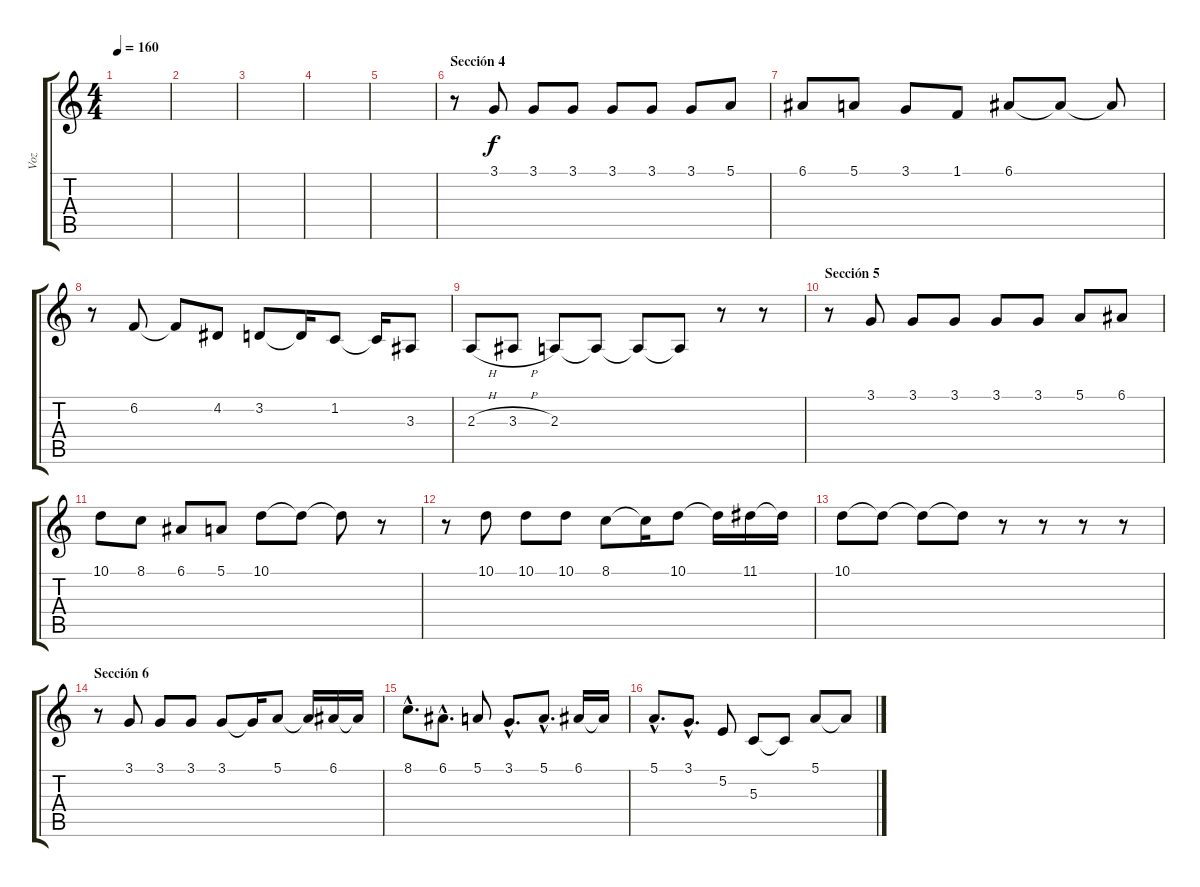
\track ("Voz" "Voz") {instrument trombone}
\staff {score tabs}
\tuning (E4 B3 G3 D3 A2 E2) {hide}
\ts (4 4)
\tempo 160
\clef g2
\ks c
|
|
|
|
|
\section ("" "Sección 4")
r.8 3.1.8 3.1.8 3.1.8 3.1.8 3.1.8 3.1.8 5.1.8 |
6.1.8 5.1.8 3.1.8 1.1.8 6.1.8 6.1{t}.8 6.1{t}.8 |
r.8 6.2.8 6.2{t}.8 4.2.8 3.2.8 3.2{t}.16 1.2.8 1.2{t}.16 3.3.8 |
2.3{h}.8 3.3{h}.8 2.3.8 2.3{t}.8 2.3{t}.8 2.3{t}.8 r.8 r.8 |
\section ("" "Sección 5")
r.8 3.1.8 3.1.8 3.1.8 3.1.8 3.1.8 5.1.8 6.1.8 |
10.1.8 8.1.8 6.1.8 5.1.8 10.1.8 10.1{t}.8 10.1{t}.8 r.8 |
r.8 10.1.8 10.1.8 10.1.8 8.1.8 8.1{t}.16 10.1.8 10.1{t}.16 11.1.16 11.1{t}.16 |
10.1.8 10.1{t}.8 10.1{t}.8 10.1{t}.8 r.8 r.8 r.8 r.8 |
\section ("" "Sección 6")
r.8 3.1.8 3.1.8 3.1.8 3.1.8 3.1{t}.16 5.1.8 5.1{t}.16 6.1.16 6.1{t}.16 |
8.1{hac}.8{d} 6.1{hac}.8{d} 5.1.8 3.1{hac}.8{d} 5.1{hac}.8{d} 6.1.16 6.1{t}.16 |
5.1{hac}.8{d} 3.1{hac}.8{d} 5.2.8 5.3.8 5.3{t}.8 5.1.8 5.1{t}.8
